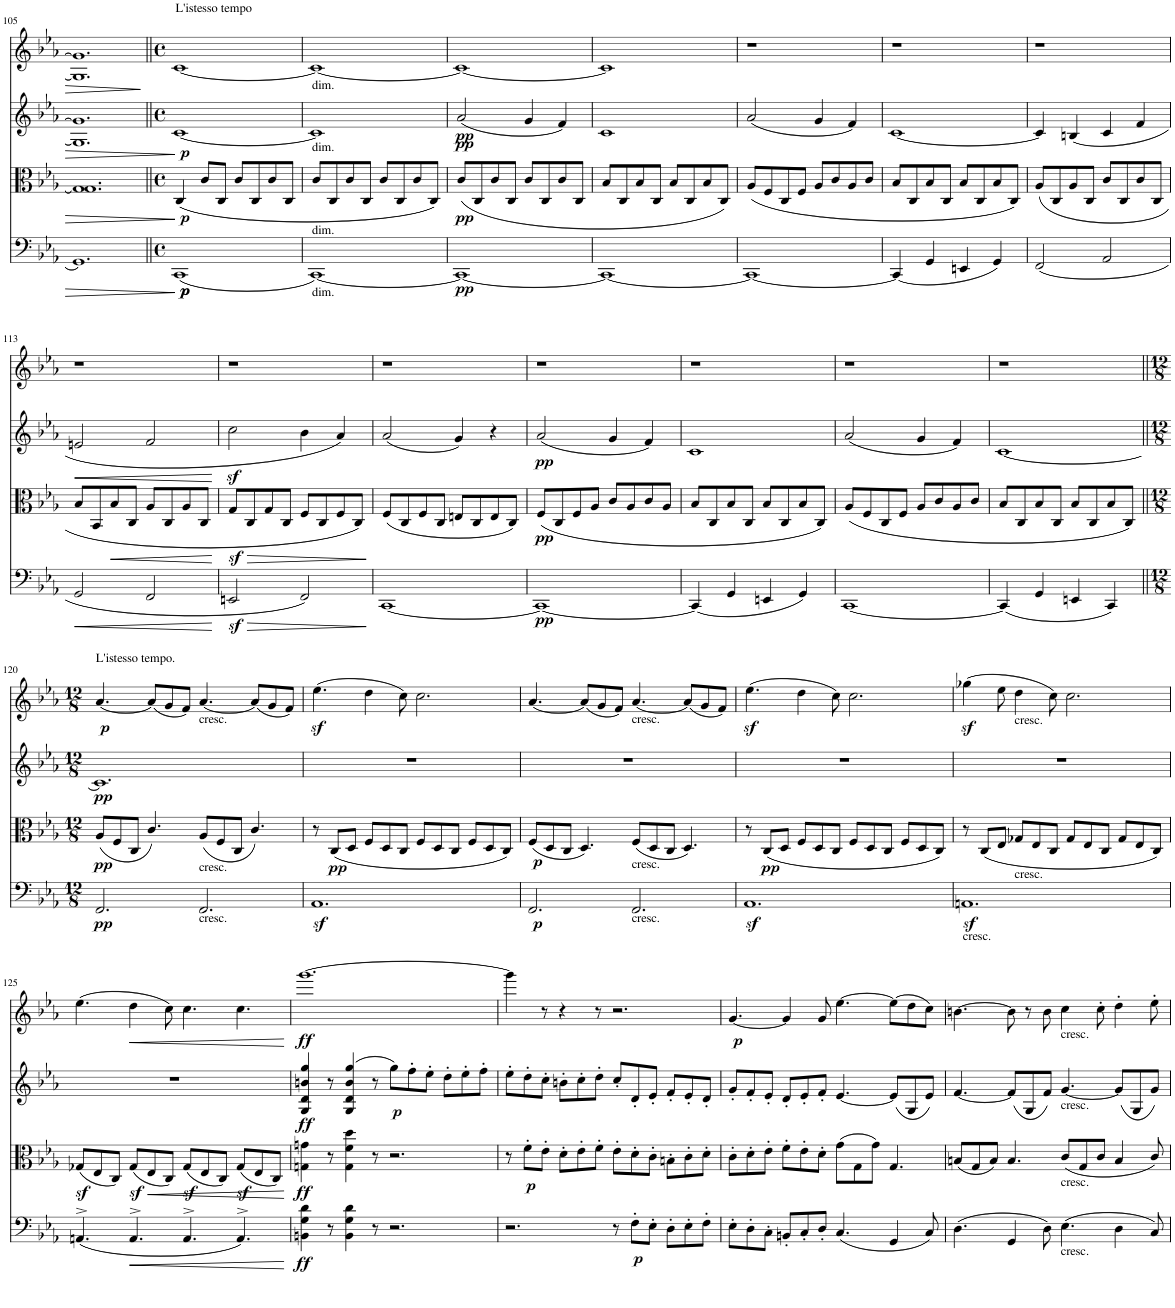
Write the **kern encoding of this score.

**kern	**dynam	**kern	**dynam	**kern	**dynam	**kern	**dynam
*part4	*part4	*part3	*part3	*part2	*part2	*part1	*part1
*staff4	*staff4	*staff3	*staff3	*staff2	*staff2	*staff1	*staff1
*I"Sampler	*	*I"Sampler	*	*I"Sampler	*	*I"Sampler	*
*I'Samp	*	*I'Samp	*	*I'Samp	*	*I'Samp	*
!!LO:PB:g=z
*clefF4	*	*clefC3	*	*clefG2	*	*clefG2	*
*k[b-e-a-]	*	*k[b-e-a-]	*	*k[b-e-a-]	*	*k[b-e-a-]	*
*M12/8	*	*M12/8	*	*M12/8	*	*M12/8	*
=105	=105	=105	=105	=105	=105	=105	=105
1.GG]	.	1.G] 1.G	.	1.G] 1.g]	.	1.G] 1.g]	.
=106||	=106||	=106||	=106||	=106||	=106||	=106||	=106||
*M4/4	*	*M4/4	*	*M4/4	*	*M4/4	*
*met(c)	*	*met(c)	*	*met(c)	*	*met(c)	*
!	!	!	!	!	!	!LO:TX:a:t=L'istesso tempo	!
!	!LO:DY:b	!	!	!	!	!	!
!	!LO:DY:n=1:b	!	!LO:DY:b	!	!LO:DY:b	!	!
(1CC	p p	(4C/	p	[1c	p	[1c	.
.	.	8c/L	.	.	.	.	.
.	.	8C/J	.	.	.	.	.
.	.	8c/L	.	.	.	.	.
.	.	8C/	.	.	.	.	.
.	.	8c/	.	.	.	.	.
.	.	8C/J	.	.	.	.	.
=107	=107	=107	=107	=107	=107	=107	=107
!	!	!	!	!	!	!LO:TX:b:t=dim.	!
!	!	!	!	!LO:TX:b:t=dim.	!	!	!
!	!	!LO:TX:b:t=dim.	!	!	!	!	!
!LO:TX:b:t=dim.	!	!	!	!	!	!	!
[1CC)	.	8c/L	.	1c]	.	1c_	.
.	.	8C/	.	.	.	.	.
.	.	8c/	.	.	.	.	.
.	.	8C/J	.	.	.	.	.
.	.	8c/L	.	.	.	.	.
.	.	8C/	.	.	.	.	.
.	.	8c/	.	.	.	.	.
.	.	8C/J)	.	.	.	.	.
=108	=108	=108	=108	=108	=108	=108	=108
!	!LO:DY:b	!	!LO:DY:b	!	!LO:DY:b	!	!
!	!	!	!	!	!LO:DY:n=1:b	!	!
1CC_	pp	(8c/L	pp	(2a-/	pp pp	1c_	.
.	.	8C/	.	.	.	.	.
.	.	8c/	.	.	.	.	.
.	.	8C/J	.	.	.	.	.
.	.	8c/L	.	4g/	.	.	.
.	.	8C/	.	.	.	.	.
.	.	8c/	.	4f/)	.	.	.
.	.	8C/J	.	.	.	.	.
=109	=109	=109	=109	=109	=109	=109	=109
1CC_	.	8B-/L	.	1c	.	1c]	.
.	.	8C/	.	.	.	.	.
.	.	8B-/	.	.	.	.	.
.	.	8C/J	.	.	.	.	.
.	.	8B-/L	.	.	.	.	.
.	.	8C/	.	.	.	.	.
.	.	8B-/	.	.	.	.	.
.	.	8C/J)	.	.	.	.	.
=110	=110	=110	=110	=110	=110	=110	=110
1CC_	.	(8A-/L	.	(2a-/	.	1r	.
.	.	8F/	.	.	.	.	.
.	.	8C/	.	.	.	.	.
.	.	8F/J	.	.	.	.	.
.	.	8A-/L	.	4g/	.	.	.
.	.	8c/	.	.	.	.	.
.	.	8A-/	.	4f/)	.	.	.
.	.	8c/J	.	.	.	.	.
=111	=111	=111	=111	=111	=111	=111	=111
(4CC/]	.	8B-/L	.	[1c	.	1r	.
.	.	8C/	.	.	.	.	.
4GG/	.	8B-/	.	.	.	.	.
.	.	8C/J	.	.	.	.	.
4EEn/	.	8B-/L	.	.	.	.	.
.	.	8C/	.	.	.	.	.
4GG/)	.	8B-/	.	.	.	.	.
.	.	8C/J)	.	.	.	.	.
=112	=112	=112	=112	=112	=112	=112	=112
(2FF/	.	(8A-/L	.	4c/]	.	1r	.
.	.	8C/	.	.	.	.	.
.	.	8A-/	.	(4Bn/	.	.	.
.	.	8C/J	.	.	.	.	.
2AA-/	.	8c/L	.	4c/	.	.	.
.	.	8C/	.	.	.	.	.
.	.	8c/	.	4f/	.	.	.
.	.	8C/J	.	.	.	.	.
!!LO:LB:g=z
=113	=113	=113	=113	=113	=113	=113	=113
!	!LO:HP:b	!	!	!	!LO:HP:b	!	!
2GG/	<	8B-/L	.	2en/	<	1r	.
.	.	8BB-/	.	.	.	.	.
!	!	!	!LO:HP:b	!	!	!	!
.	.	8B-/	<	.	.	.	.
.	.	8C/J	.	.	.	.	.
2FF/	.	8A-/L	.	2f/	.	.	.
.	.	8C/	.	.	.	.	.
.	.	8A-/	.	.	.	.	.
.	.	8C/J	.	.	.	.	.
.	[	.	[	.	[	.	.
=114	=114	=114	=114	=114	=114	=114	=114
!	!LO:HP:b	!	!LO:HP:b	!	!	!	!
2EEnz</	>	8Gz</L	>	2ccz<\	.	1r	.
.	.	8C/	.	.	.	.	.
.	.	8G/	.	.	.	.	.
.	.	8C/J	.	.	.	.	.
2FF/)	.	8F/L	.	4b-\	.	.	.
.	.	8C/	.	.	.	.	.
.	.	8F/	.	4a-/)	.	.	.
.	.	8C/J)	.	.	.	.	.
.	]	.	]	.	.	.	.
=115	=115	=115	=115	=115	=115	=115	=115
[1CC	.	(8F/L	.	(2a-/	.	1r	.
.	.	8C/	.	.	.	.	.
.	.	8F/	.	.	.	.	.
.	.	8C/J	.	.	.	.	.
.	.	8En/L	.	4g/)	.	.	.
.	.	8C/	.	.	.	.	.
.	.	8E/	.	4r	.	.	.
.	.	8C/J)	.	.	.	.	.
=116	=116	=116	=116	=116	=116	=116	=116
!	!LO:DY:b	!	!LO:DY:b	!	!LO:DY:b	!	!
1CC_	pp	(8F/L	pp	(2a-/	pp	1r	.
.	.	8C/	.	.	.	.	.
.	.	8F/	.	.	.	.	.
.	.	8A-/J	.	.	.	.	.
.	.	8c/L	.	4g/	.	.	.
.	.	8A-/	.	.	.	.	.
.	.	8c/	.	4f/)	.	.	.
.	.	8A-/J	.	.	.	.	.
=117	=117	=117	=117	=117	=117	=117	=117
(4CC/]	.	8B-/L	.	1c	.	1r	.
.	.	8C/	.	.	.	.	.
4GG/	.	8B-/	.	.	.	.	.
.	.	8C/J	.	.	.	.	.
4EEn/	.	8B-/L	.	.	.	.	.
.	.	8C/	.	.	.	.	.
4GG/)	.	8B-/	.	.	.	.	.
.	.	8C/J)	.	.	.	.	.
=118	=118	=118	=118	=118	=118	=118	=118
[1CC	.	(8A-/L	.	(2a-/	.	1r	.
.	.	8F/	.	.	.	.	.
.	.	8C/	.	.	.	.	.
.	.	8F/J	.	.	.	.	.
.	.	8A-/L	.	4g/	.	.	.
.	.	8c/	.	.	.	.	.
.	.	8A-/	.	4f/)	.	.	.
.	.	8c/J	.	.	.	.	.
=119	=119	=119	=119	=119	=119	=119	=119
(4CC/]	.	8B-/L	.	[1c	.	1r	.
.	.	8C/	.	.	.	.	.
4GG/	.	8B-/	.	.	.	.	.
.	.	8C/J	.	.	.	.	.
4EEn/	.	8B-/L	.	.	.	.	.
.	.	8C/	.	.	.	.	.
4CC/)	.	8B-/	.	.	.	.	.
.	.	8C/J)	.	.	.	.	.
!!LO:LB:g=z
=120||	=120||	=120||	=120||	=120||	=120||	=120||	=120||
*M12/8	*	*M12/8	*	*M12/8	*	*M12/8	*
!	!	!	!	!	!	!LO:TX:a:t=L'istesso tempo.	!
!	!LO:DY:b	!	!LO:DY:b	!	!LO:DY:b	!	!LO:DY:b
2.FF/	pp	(8A-/L	pp	1.c]	pp	[4.a-/	p
.	.	8F/	.	.	.	.	.
.	.	8C/J	.	.	.	.	.
.	.	4.c/)	.	.	.	(8a-/L]	.
.	.	.	.	.	.	8g/	.
.	.	.	.	.	.	8f/J)	.
!	!	!	!	!	!	!LO:TX:b:t=cresc.	!
!	!	!LO:TX:b:t=cresc.	!	!	!	!	!
!LO:TX:b:t=cresc.	!	!	!	!	!	!	!
2.FF/	.	(8A-/L	.	.	.	[4.a-/	.
.	.	8F/	.	.	.	.	.
.	.	8C/J	.	.	.	.	.
.	.	4.c/)	.	.	.	(8a-/L]	.
.	.	.	.	.	.	8g/	.
.	.	.	.	.	.	8f/J)	.
=121	=121	=121	=121	=121	=121	=121	=121
1.AA-z<	.	8r	.	1.r	.	(4.ee-z<\	.
!	!	!	!LO:DY:b	!	!	!	!
.	.	(8C/L	pp	.	.	.	.
.	.	8D/J	.	.	.	.	.
.	.	8F/L	.	.	.	4dd\	.
.	.	8D/	.	.	.	.	.
.	.	8C/J	.	.	.	8cc\)	.
.	.	8F/L	.	.	.	2.cc\	.
.	.	8D/	.	.	.	.	.
.	.	8C/J	.	.	.	.	.
.	.	8F/L	.	.	.	.	.
.	.	8D/	.	.	.	.	.
.	.	8C/J)	.	.	.	.	.
=122	=122	=122	=122	=122	=122	=122	=122
!	!LO:DY:b	!	!LO:DY:b	!	!	!	!
2.FF/	p	(8F/L	p	1.r	.	[4.a-/	.
.	.	8D/	.	.	.	.	.
.	.	8C/J	.	.	.	.	.
.	.	4.D/)	.	.	.	(8a-/L]	.
.	.	.	.	.	.	8g/	.
.	.	.	.	.	.	8f/J)	.
!	!	!	!	!	!	!LO:TX:b:t=cresc.	!
!	!	!LO:TX:b:t=cresc.	!	!	!	!	!
!LO:TX:b:t=cresc.	!	!	!	!	!	!	!
2.FF/	.	(8F/L	.	.	.	[4.a-/	.
.	.	8D/	.	.	.	.	.
.	.	8C/J	.	.	.	.	.
.	.	4.D/)	.	.	.	(8a-/L]	.
.	.	.	.	.	.	8g/	.
.	.	.	.	.	.	8f/J)	.
=123	=123	=123	=123	=123	=123	=123	=123
1.AA-z<	.	8r	.	1.r	.	(4.ee-z<\	.
!	!	!	!LO:DY:b	!	!	!	!
.	.	(8C/L	pp	.	.	.	.
.	.	8D/J	.	.	.	.	.
.	.	8F/L	.	.	.	4dd\	.
.	.	8D/	.	.	.	.	.
.	.	8C/J	.	.	.	8cc\)	.
.	.	8F/L	.	.	.	2.cc\	.
.	.	8D/	.	.	.	.	.
.	.	8C/J	.	.	.	.	.
.	.	8F/L	.	.	.	.	.
.	.	8D/	.	.	.	.	.
.	.	8C/J)	.	.	.	.	.
=124	=124	=124	=124	=124	=124	=124	=124
!LO:TX:b:t=cresc.	!	!	!	!	!	!	!
1.AAnz<	.	8r	.	1.r	.	(4gg-Xz<\	.
.	.	(8C/L	.	.	.	.	.
.	.	8E-/J	.	.	.	8ee-\	.
!	!	!	!	!	!	!LO:TX:b:t=cresc.	!
!	!	!LO:TX:b:t=cresc.	!	!	!	!	!
.	.	8G-X/L	.	.	.	4dd\	.
.	.	8E-/	.	.	.	.	.
.	.	8C/J	.	.	.	8cc\)	.
.	.	8G-/L	.	.	.	2.cc\	.
.	.	8E-/	.	.	.	.	.
.	.	8C/J	.	.	.	.	.
.	.	8G-/L	.	.	.	.	.
.	.	8E-/	.	.	.	.	.
.	.	8C/J)	.	.	.	.	.
!!LO:LB:g=z
=125	=125	=125	=125	=125	=125	=125	=125
(4.AAn^>/	.	(8G-Xz</L	.	1.r	.	(4.ee-\	.
.	.	8E-/	.	.	.	.	.
.	.	8C/J)	.	.	.	.	.
!	!LO:HP:b	!	!LO:HP:b	!	!	!	!LO:HP:b
4.AA^>/	<	(8G-z</L	<	.	.	4dd\	<
.	.	8E-/	.	.	.	.	.
.	.	8C/J)	.	.	.	8cc\)	.
4.AA^>/	.	(8G-z</L	.	.	.	4.cc\	.
.	.	8E-/	.	.	.	.	.
.	.	8C/J)	.	.	.	.	.
4.AA^>/)	.	(8G-z</L	.	.	.	4.cc\	.
.	.	8E-/	.	.	.	.	.
.	.	8C/J)	.	.	.	.	.
.	[	.	[	.	.	.	[
=126	=126	=126	=126	=126	=126	=126	=126
!	!LO:DY:b	!	!LO:DY:b	!	!LO:DY:b	!	!LO:DY:b
4BBn\ 4G\ 4d\	ff	4Gn\ 4gn\	ff	4G/ 4d/ 4bn/ 4gg/	ff	[1.ggg	ff
8r	.	8r	.	8r	.	.	.
4BB\ 4G\ 4d\	.	4G\ 4f\ 4dd\	.	(4G/ 4d/ 4b/ 4gg/	.	.	.
8r	.	8r	.	8r	.	.	.
!	!	!	!	!	!LO:DY:b	!	!
2.r	.	2.r	.	8gg\L)	p	.	.
.	.	.	.	8ff'\	.	.	.
.	.	.	.	8ee-'\J	.	.	.
.	.	.	.	8dd'\L	.	.	.
.	.	.	.	8ee-'\	.	.	.
.	.	.	.	8ff'\J	.	.	.
=127	=127	=127	=127	=127	=127	=127	=127
2.r	.	8r	.	8ee-'\L	.	4ggg\]	.
!	!	!	!LO:DY:b	!	!	!	!
.	.	8f'\L	p	8dd'\	.	.	.
.	.	8e-'\J	.	8cc'\J	.	8r	.
.	.	8d'\L	.	8bn'\L	.	4r	.
.	.	8e-'\	.	8cc'\	.	.	.
.	.	8f'\J	.	8dd'\J	.	8r	.
8r	.	8e-'\L	.	8cc'/L	.	2.r	.
!	!LO:DY:b	!	!	!	!	!	!
8F'\L	p	8d'\	.	8d'/	.	.	.
8E-'\J	.	8c'\J	.	8e-'/J	.	.	.
8D'\L	.	8Bn'\L	.	8f'/L	.	.	.
8E-'\	.	8c'\	.	8e-'/	.	.	.
8F'\J	.	8d'\J	.	8d'/J	.	.	.
=128	=128	=128	=128	=128	=128	=128	=128
!	!	!	!	!	!	!	!LO:DY:b
8E-'\L	.	8c'\L	.	8g'/L	.	[4.g/	p
8D'\	.	8d'\	.	8f'/	.	.	.
8C'\J	.	8e-'\J	.	8e-'/J	.	.	.
8BBn'/L	.	8f'\L	.	8d'/L	.	4g/]	.
8C'/	.	8e-'\	.	8e-'/	.	.	.
8D'/J	.	8d'\J	.	8f'/J	.	8g/	.
(4.C/	.	(8g\L	.	[4.e-/	.	[4.ee-\	.
.	.	8G\	.	.	.	.	.
.	.	8g\J)	.	.	.	.	.
4GG/	.	4.G/	.	(8e-/L]	.	(8ee-\L]	.
.	.	.	.	8G/	.	8dd\	.
8C/)	.	.	.	8e-/J)	.	8cc\J)	.
=129	=129	=129	=129	=129	=129	=129	=129
(4.D\	.	(8Bn/L	.	[4.f/	.	[4.bn\	.
.	.	8G/	.	.	.	.	.
.	.	8B/J)	.	.	.	.	.
4GG/	.	4.B/	.	(8f/L]	.	8b\]	.
.	.	.	.	8G/	.	8r	.
8D\)	.	.	.	8f/J)	.	8b\	.
!	!	!	!	!	!	!LO:TX:b:t=cresc.	!
!	!	!	!	!LO:TX:b:t=cresc.	!	!	!
!	!	!LO:TX:b:t=cresc.	!	!	!	!	!
!LO:TX:b:t=cresc.	!	!	!	!	!	!	!
(4.E-\	.	(8c/L	.	[4.g/	.	4cc\	.
.	.	8G/	.	.	.	.	.
.	.	8c/J	.	.	.	8cc'\	.
4D\	.	4B/	.	(8g/L]	.	4dd'\	.
.	.	.	.	8G/	.	.	.
8C/)	.	8c/)	.	8g/J)	.	8ee-'\	.
=	=	=	=	=	=	=	=
*-	*-	*-	*-	*-	*-	*-	*-
